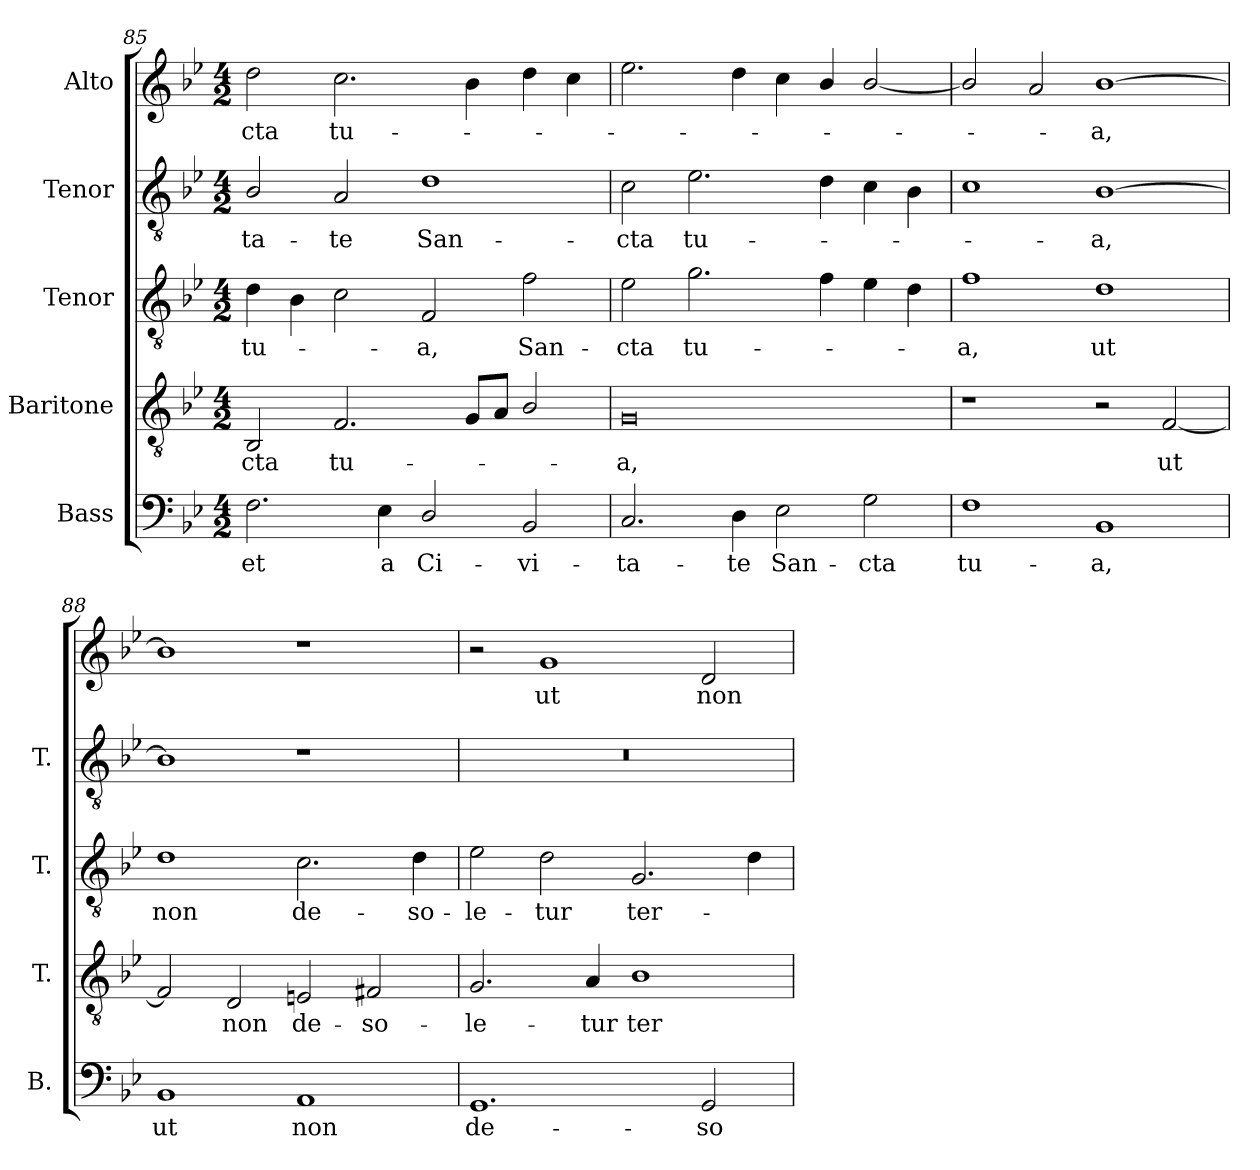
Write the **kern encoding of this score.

**kern	**text	**kern	**text	**kern	**text	**kern	**text	**kern	**text
*part5	*part5	*part4	*part4	*part3	*part3	*part2	*part2	*part1	*part1
*staff5	*staff5	*staff4	*staff4	*staff3	*staff3	*staff2	*staff2	*staff1	*staff1
*I"Bass	*	*I"Baritone	*	*I"Tenor	*	*I"Tenor	*	*I"Alto	*
*I'B.	*	*I'T.	*	*I'T.	*	*I'T.	*	*	*
*clefF4	*	*clefGv2	*	*clefGv2	*	*clefGv2	*	*clefG2	*
*	*	*ITrd7c12	*	*ITrd7c12	*	*ITrd7c12	*	*	*
*k[b-e-]	*	*k[b-e-]	*	*k[b-e-]	*	*k[b-e-]	*	*k[b-e-]	*
*B-:	*	*B-:	*	*B-:	*	*B-:	*	*B-:	*
*M4/2	*	*M4/2	*	*M4/2	*	*M4/2	*	*M4/2	*
=85	=85	=85	=85	=85	=85	=85	=85	=85	=85
!	!LO:LY:b:color=#000000	!	!	!	!	!	!	!	!
!	!	!	!LO:LY:b:color=#000000	!	!	!	!	!	!
!	!	!	!	!	!LO:LY:b:color=#000000	!	!	!	!
!	!	!	!	!	!	!	!LO:LY:b:color=#000000	!	!
!	!	!	!	!	!	!	!	!	!LO:LY:b:color=#000000
2.Fi\	et	2BBB-i/	-cta	4Di\	tu-	2BB-i/	-ta-	2ddi\	-cta
.	.	.	.	4BB-i\	.	.	.	.	.
!	!	!	!LO:LY:b:color=#000000	!	!	!	!	!	!
!	!	!	!	!	!	!	!LO:LY:b:color=#000000	!	!
!	!	!	!	!	!	!	!	!	!LO:LY:b:color=#000000
.	.	2.FFi/	tu-	2Ci\	.	2AAi/	-te	2.cci\	tu-
!	!LO:LY:b:color=#000000	!	!	!	!	!	!	!	!
4E-i\	a	.	.	.	.	.	.	.	.
!	!LO:LY:b:color=#000000	!	!	!	!	!	!	!	!
!	!	!	!	!	!LO:LY:b:color=#000000	!	!	!	!
!	!	!	!	!	!	!	!LO:LY:b:color=#000000	!	!
2Di/	Ci-	.	.	2FFi/	-a,	1Di	San-	.	.
.	.	8GGi/L	.	.	.	.	.	4b-i\	.
.	.	8AAi/J	.	.	.	.	.	.	.
!	!LO:LY:b:color=#000000	!	!	!	!	!	!	!	!
!	!	!	!	!	!LO:LY:b:color=#000000	!	!	!	!
2BB-i/	-vi-	2BB-i/	.	2Fi\	San-	.	.	4ddi\	.
.	.	.	.	.	.	.	.	4cci\	.
!!LO:LB:g=z
=86	=86	=86	=86	=86	=86	=86	=86	=86	=86
!	!LO:LY:b:color=#000000	!	!	!	!	!	!	!	!
!	!	!	!LO:LY:b:color=#000000	!	!	!	!	!	!
!	!	!	!	!	!LO:LY:b:color=#000000	!	!	!	!
!	!	!	!	!	!	!	!LO:LY:b:color=#000000	!	!
2.Ci/	-ta-	0GGi	-a,	2E-i\	-cta	2Ci\	-cta	2.ee-i\	.
!	!	!	!	!	!LO:LY:b:color=#000000	!	!	!	!
!	!	!	!	!	!	!	!LO:LY:b:color=#000000	!	!
.	.	.	.	2.Gi\	tu-	2.E-i\	tu-	.	.
!	!LO:LY:b:color=#000000	!	!	!	!	!	!	!	!
4Di\	-te	.	.	.	.	.	.	4ddi\	.
!	!LO:LY:b:color=#000000	!	!	!	!	!	!	!	!
2E-i\	San-	.	.	.	.	.	.	4cci\	.
.	.	.	.	4Fi\	.	4Di\	.	4b-i/	.
!	!LO:LY:b:color=#000000	!	!	!	!	!	!	!	!
2Gi\	-cta	.	.	4E-i\	.	4Ci\	.	[2b-i/	.
.	.	.	.	4Di\	.	4BB-i\	.	.	.
=87	=87	=87	=87	=87	=87	=87	=87	=87	=87
!	!LO:LY:b:color=#000000	!	!	!	!	!	!	!	!
!	!	!	!	!	!LO:LY:b:color=#000000	!	!	!	!
1Fi	tu-	1r	.	1Fi	-a,	1Ci	.	2b-i/]	.
.	.	.	.	.	.	.	.	2ai/	.
!	!LO:LY:b:color=#000000	!	!	!	!	!	!	!	!
!	!	!	!	!	!LO:LY:b:color=#000000	!	!	!	!
!	!	!	!	!	!	!	!LO:LY:b:color=#000000	!	!
!	!	!	!	!	!	!	!	!	!LO:LY:b:color=#000000
1BB-i	-a,	2r	.	1Di	ut	[1BB-i	-a,	[1b-i	-a,
!	!	!	!LO:LY:b:color=#000000	!	!	!	!	!	!
.	.	[2FFi/	ut	.	.	.	.	.	.
=88	=88	=88	=88	=88	=88	=88	=88	=88	=88
!	!LO:LY:b:color=#000000	!	!	!	!	!	!	!	!
!	!	!	!	!	!LO:LY:b:color=#000000	!	!	!	!
1BB-i	ut	2FFi/]	.	1Di	non	1BB-i]	.	1b-i]	.
!	!	!	!LO:LY:b:color=#000000	!	!	!	!	!	!
.	.	2DDi/	non	.	.	.	.	.	.
!	!LO:LY:b:color=#000000	!	!	!	!	!	!	!	!
!	!	!	!LO:LY:b:color=#000000	!	!	!	!	!	!
!	!	!	!	!	!LO:LY:b:color=#000000	!	!	!	!
1AAi	non	2EEni/	de-	2.Ci\	de-	1r	.	1r	.
!	!	!	!LO:LY:b:color=#000000	!	!	!	!	!	!
.	.	2FF#Xi/	-so-	.	.	.	.	.	.
!	!	!	!	!	!LO:LY:b:color=#000000	!	!	!	!
.	.	.	.	4Di\	-so-	.	.	.	.
=89	=89	=89	=89	=89	=89	=89	=89	=89	=89
!	!LO:LY:b:color=#000000	!	!	!	!	!	!	!	!
!	!	!	!LO:LY:b:color=#000000	!	!	!	!	!	!
!	!	!	!	!	!LO:LY:b:color=#000000	!LO:N:vis=1	!	!	!
1.GGi	de-	2.GGi/	-le-	2E-i\	-le-	0r	.	2r	.
!	!	!	!	!	!LO:LY:b:color=#000000	!	!	!	!
!	!	!	!	!	!	!	!	!	!LO:LY:b:color=#000000
.	.	.	.	2Di\	-tur	.	.	1gi	ut
!	!	!	!LO:LY:b:color=#000000	!	!	!	!	!	!
.	.	4AAi/	-tur	.	.	.	.	.	.
!	!	!	!LO:LY:b:color=#000000	!	!	!	!	!	!
!	!	!	!	!	!LO:LY:b:color=#000000	!	!	!	!
.	.	1BB-i	ter-	2.GGi/	ter-	.	.	.	.
!	!LO:LY:b:color=#000000	!	!	!	!	!	!	!	!
!	!	!	!	!	!	!	!	!	!LO:LY:b:color=#000000
2GGi/	-so-	.	.	.	.	.	.	2di/	non
.	.	.	.	4Di\	.	.	.	.	.
=	=	=	=	=	=	=	=	=	=
*-	*-	*-	*-	*-	*-	*-	*-	*-	*-
